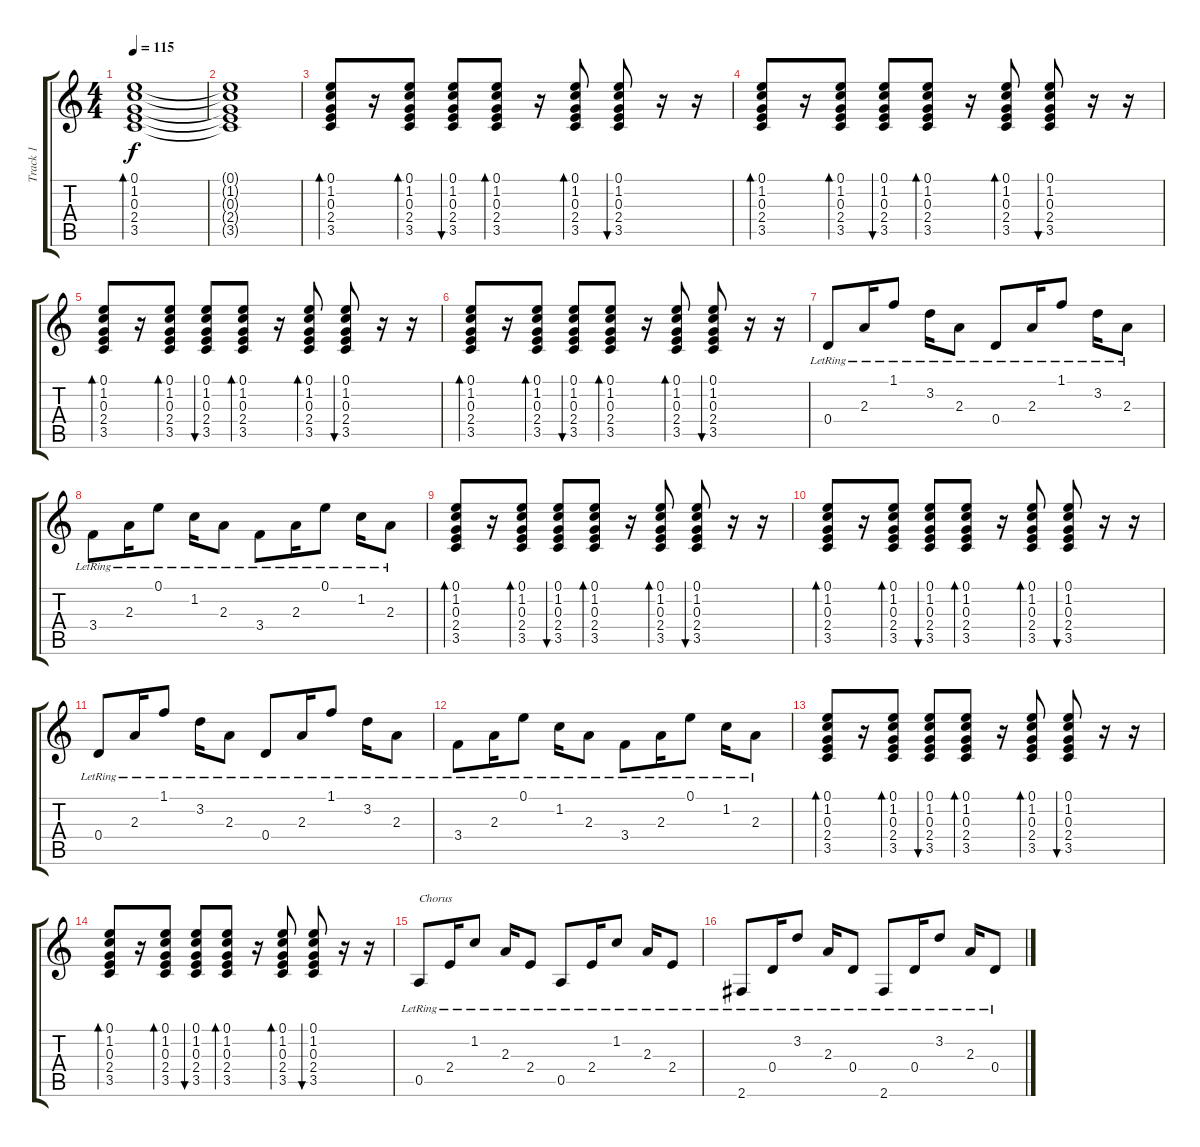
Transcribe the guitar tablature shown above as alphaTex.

\track ("Track 1" "Track 1") {instrument acousticguitarsteel}
\staff {score tabs}
\tuning (E4 B3 G3 D3 A2 E2) {hide}
\ts (4 4)
\tempo 115
\clef g2
\ks c
(0.1 1.2 0.3 2.4 3.5).1{bd 240 dy f} |
(0.1{t} 1.2{t} 0.3{t} 2.4{t} 3.5{t}).1 |
(0.1 1.2 0.3 2.4 3.5).8{bd 60} r.16 (0.1 1.2 0.3 2.4 3.5).8{bd 60} (0.1 1.2 0.3 2.4 3.5).8{bu 60} (0.1 1.2 0.3 2.4 3.5).8{bd 60} r.16 (0.1 1.2 0.3 2.4 3.5).8{bd 60} (0.1 1.2 0.3 2.4 3.5).8{bu 60} r.16 r.16 |
(0.1 1.2 0.3 2.4 3.5).8{bd 60} r.16 (0.1 1.2 0.3 2.4 3.5).8{bd 60} (0.1 1.2 0.3 2.4 3.5).8{bu 60} (0.1 1.2 0.3 2.4 3.5).8{bd 60} r.16 (0.1 1.2 0.3 2.4 3.5).8{bd 60} (0.1 1.2 0.3 2.4 3.5).8{bu 60} r.16 r.16 |
(0.1 1.2 0.3 2.4 3.5).8{bd 60} r.16 (0.1 1.2 0.3 2.4 3.5).8{bd 60} (0.1 1.2 0.3 2.4 3.5).8{bu 60} (0.1 1.2 0.3 2.4 3.5).8{bd 60} r.16 (0.1 1.2 0.3 2.4 3.5).8{bd 60} (0.1 1.2 0.3 2.4 3.5).8{bu 60} r.16 r.16 |
(0.1 1.2 0.3 2.4 3.5).8{bd 60} r.16 (0.1 1.2 0.3 2.4 3.5).8{bd 60} (0.1 1.2 0.3 2.4 3.5).8{bu 60} (0.1 1.2 0.3 2.4 3.5).8{bd 60} r.16 (0.1 1.2 0.3 2.4 3.5).8{bd 60} (0.1 1.2 0.3 2.4 3.5).8{bu 60} r.16 r.16 |
0.4{lr}.8 2.3{lr}.16 1.1{lr}.8 3.2{lr}.16 2.3{lr}.8 0.4{lr}.8 2.3{lr}.16 1.1{lr}.8 3.2{lr}.16 2.3{lr}.8 |
3.4{lr}.8 2.3{lr}.16 0.1{lr}.8 1.2{lr}.16 2.3{lr}.8 3.4{lr}.8 2.3{lr}.16 0.1{lr}.8 1.2{lr}.16 2.3{lr}.8 |
(0.1 1.2 0.3 2.4 3.5).8{bd 60} r.16 (0.1 1.2 0.3 2.4 3.5).8{bd 60} (0.1 1.2 0.3 2.4 3.5).8{bu 60} (0.1 1.2 0.3 2.4 3.5).8{bd 60} r.16 (0.1 1.2 0.3 2.4 3.5).8{bd 60} (0.1 1.2 0.3 2.4 3.5).8{bu 60} r.16 r.16 |
(0.1 1.2 0.3 2.4 3.5).8{bd 60} r.16 (0.1 1.2 0.3 2.4 3.5).8{bd 60} (0.1 1.2 0.3 2.4 3.5).8{bu 60} (0.1 1.2 0.3 2.4 3.5).8{bd 60} r.16 (0.1 1.2 0.3 2.4 3.5).8{bd 60} (0.1 1.2 0.3 2.4 3.5).8{bu 60} r.16 r.16 |
0.4{lr}.8 2.3{lr}.16 1.1{lr}.8 3.2{lr}.16 2.3{lr}.8 0.4{lr}.8 2.3{lr}.16 1.1{lr}.8 3.2{lr}.16 2.3{lr}.8 |
3.4{lr}.8 2.3{lr}.16 0.1{lr}.8 1.2{lr}.16 2.3{lr}.8 3.4{lr}.8 2.3{lr}.16 0.1{lr}.8 1.2{lr}.16 2.3{lr}.8 |
(0.1 1.2 0.3 2.4 3.5).8{bd 60} r.16 (0.1 1.2 0.3 2.4 3.5).8{bd 60} (0.1 1.2 0.3 2.4 3.5).8{bu 60} (0.1 1.2 0.3 2.4 3.5).8{bd 60} r.16 (0.1 1.2 0.3 2.4 3.5).8{bd 60} (0.1 1.2 0.3 2.4 3.5).8{bu 60} r.16 r.16 |
(0.1 1.2 0.3 2.4 3.5).8{bd 60} r.16 (0.1 1.2 0.3 2.4 3.5).8{bd 60} (0.1 1.2 0.3 2.4 3.5).8{bu 60} (0.1 1.2 0.3 2.4 3.5).8{bd 60} r.16 (0.1 1.2 0.3 2.4 3.5).8{bd 60} (0.1 1.2 0.3 2.4 3.5).8{bu 60} r.16 r.16 |
0.5{lr}.8{txt "Chorus"} 2.4{lr}.16 1.2{lr}.8 2.3{lr}.16 2.4{lr}.8 0.5{lr}.8 2.4{lr}.16 1.2{lr}.8 2.3{lr}.16 2.4{lr}.8 |
2.6{lr}.8 0.4{lr}.16 3.2{lr}.8 2.3{lr}.16 0.4{lr}.8 2.6{lr}.8 0.4{lr}.16 3.2{lr}.8 2.3{lr}.16 0.4{lr}.8
